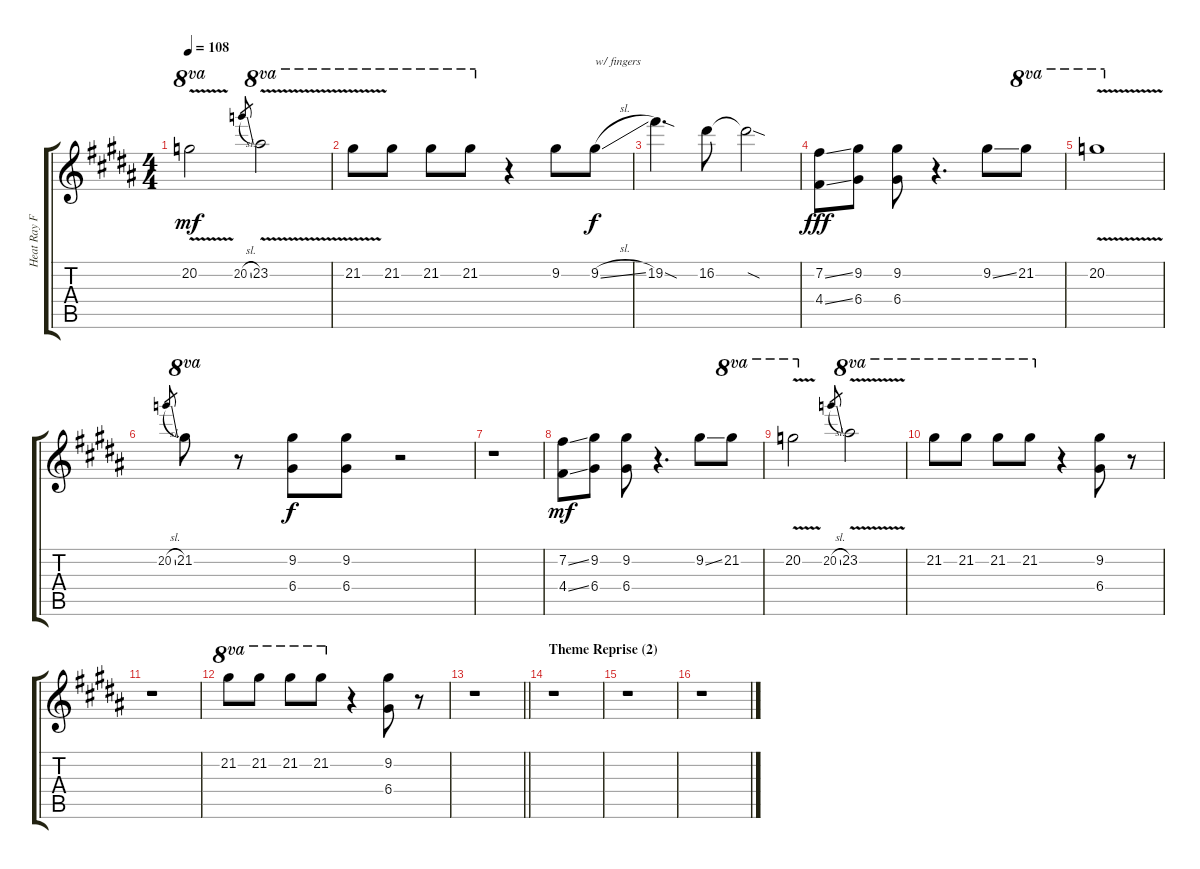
\track ("Heat Ray Fuzz Guitar" "Heat Ray F") {instrument distortionguitar}
\staff {score tabs}
\tuning (E4 B3 G3 D3 A2 E2) {hide}
\ts (4 4)
\tempo 108
\clef g2
\ks g#minor
20.2{v}.2{ot 8va dy mf} 20.2{sl}.8{gr} 23.2{v}.2{ot 8va} |
21.2{v}.8{ot 8va} 21.2.8{ot 8va} 21.2.8{ot 8va} 21.2.8{ot 8va} r.4 9.2.8 9.2{sl}.8{txt "w/ fingers" dy f} |
19.2{sod}.4{d} 16.2.8 16.2{sod t}.2 |
(7.2{ss} 4.4{ss}).8{dy fff} (9.2 6.4).8 (9.2 6.4).8 r.4{d} 9.2{ss}.8 21.2.8{ot 8va} |
20.2{v}.1{ot 8va} |
20.2{sl}.8{gr} 21.2.8{ot 8va} r.8 (9.2 6.4).8{dy f} (9.2 6.4).8 r.2 |
r.1 |
(7.2{ss} 4.4{ss}).8{dy mf} (9.2 6.4).8 (9.2 6.4).8 r.4{d} 9.2{ss}.8 21.2.8{ot 8va} |
20.2{v}.2{ot 8va} 20.2{sl}.8{gr} 23.2{v}.2{ot 8va} |
21.2.8{ot 8va} 21.2.8{ot 8va} 21.2.8{ot 8va} 21.2.8{ot 8va} r.4 (9.2 6.4).8 r.8 |
r.1 |
21.2.8{ot 8va} 21.2.8{ot 8va} 21.2.8{ot 8va} 21.2.8{ot 8va} r.4 (9.2 6.4).8 r.8 |
\barLineRight lightlight
r.1 |
\section ("" "Theme Reprise (2)")
r.1 |
r.1 |
r.1
